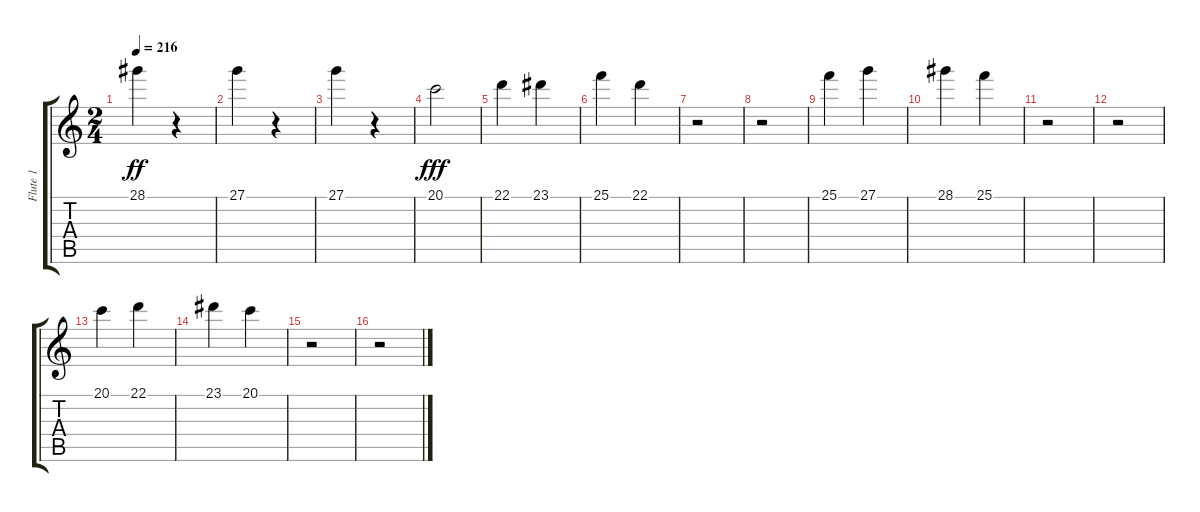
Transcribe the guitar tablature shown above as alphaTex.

\track ("Flute 1" "Flute 1") {instrument flute}
\staff {score tabs}
\tuning (E4 B3 G3 D3 A2 E2) {hide}
\ts (2 4)
\tempo 216
\clef g2
\ks c
28.1.4{dy ff} r.4 |
27.1.4 r.4 |
27.1.4 r.4 |
20.1.2{dy fff} |
22.1.4 23.1.4 |
25.1.4 22.1.4 |
r.2 |
r.2 |
25.1.4 27.1.4 |
28.1.4 25.1.4 |
r.2 |
r.2 |
20.1.4 22.1.4 |
23.1.4 20.1.4 |
r.2 |
r.2
